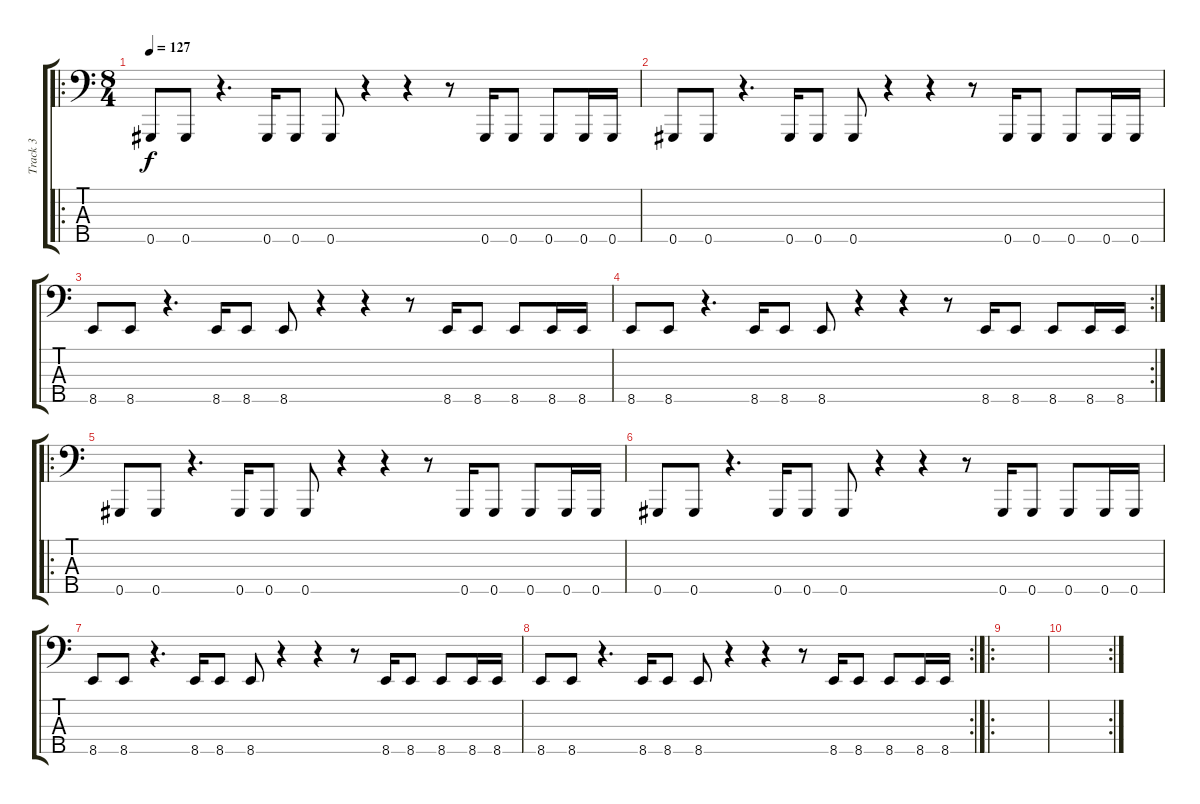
\track ("Track 3" "Track 3") {instrument electricbassfinger}
\staff {score tabs}
\tuning (Gb2 Db2 Ab1 Eb1 Ab0) {hide}
\ro
\ts (8 4)
\tempo 127
\clef f4
\ks c
0.5.8{dy f} 0.5.8 r.4{d} 0.5.16 0.5.8 0.5.8 r.4 r.4 r.8 0.5.16 0.5.8 0.5.8 0.5.16 0.5.16 |
0.5.8 0.5.8 r.4{d} 0.5.16 0.5.8 0.5.8 r.4 r.4 r.8 0.5.16 0.5.8 0.5.8 0.5.16 0.5.16 |
8.5.8 8.5.8 r.4{d} 8.5.16 8.5.8 8.5.8 r.4 r.4 r.8 8.5.16 8.5.8 8.5.8 8.5.16 8.5.16 |
\rc 2
8.5.8 8.5.8 r.4{d} 8.5.16 8.5.8 8.5.8 r.4 r.4 r.8 8.5.16 8.5.8 8.5.8 8.5.16 8.5.16 |
\ro
0.5.8 0.5.8 r.4{d} 0.5.16 0.5.8 0.5.8 r.4 r.4 r.8 0.5.16 0.5.8 0.5.8 0.5.16 0.5.16 |
0.5.8 0.5.8 r.4{d} 0.5.16 0.5.8 0.5.8 r.4 r.4 r.8 0.5.16 0.5.8 0.5.8 0.5.16 0.5.16 |
8.5.8 8.5.8 r.4{d} 8.5.16 8.5.8 8.5.8 r.4 r.4 r.8 8.5.16 8.5.8 8.5.8 8.5.16 8.5.16 |
\rc 2
8.5.8 8.5.8 r.4{d} 8.5.16 8.5.8 8.5.8 r.4 r.4 r.8 8.5.16 8.5.8 8.5.8 8.5.16 8.5.16 |
\ro
|
\rc 2
